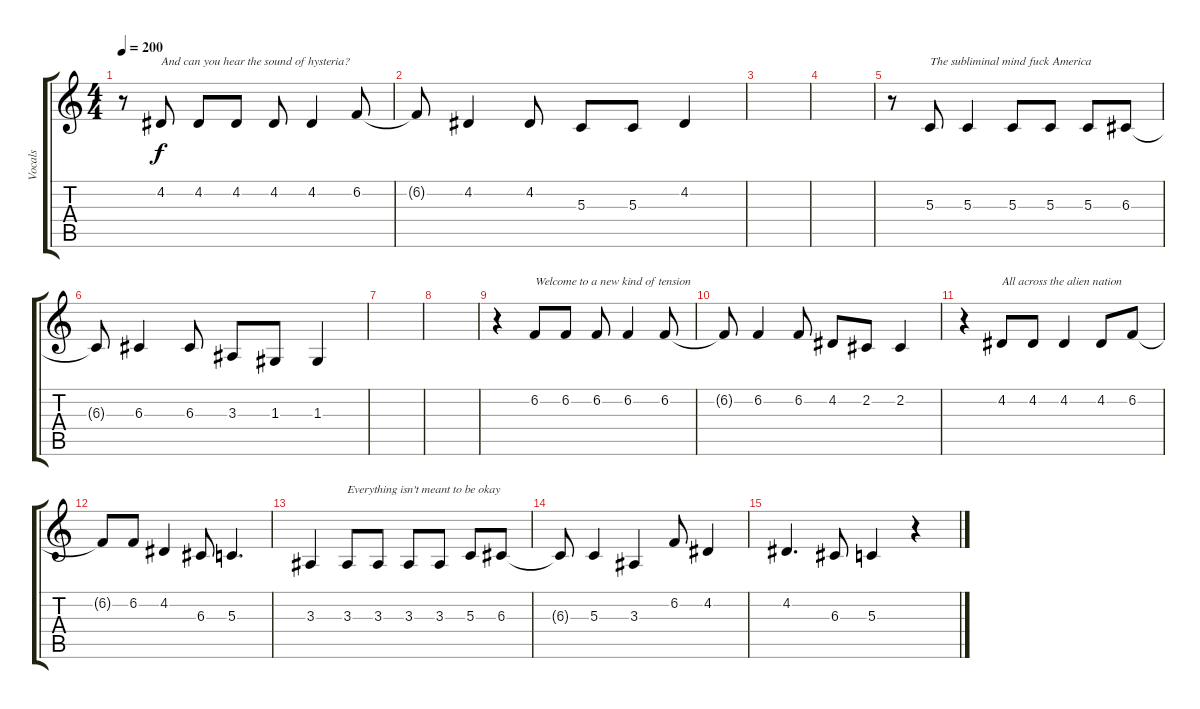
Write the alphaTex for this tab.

\track ("Vocals" "Vocals") {instrument tenorsax}
\staff {score tabs}
\tuning (E4 B3 G3 D3 A2 E2) {hide}
\ts (4 4)
\tempo 200
\clef g2
\ks c
r.8{dy f} 4.2.8{txt "And can you hear the sound of hysteria?"} 4.2.8 4.2.8 4.2.8 4.2.4 6.2.8 |
6.2{t}.8 4.2.4 4.2.8 5.3.8 5.3.8 4.2.4 |
|
|
r.8 5.3.8{txt "The subliminal mind fuck America"} 5.3.4 5.3.8 5.3.8 5.3.8 6.3.8 |
6.3{t}.8 6.3.4 6.3.8 3.3.8 1.3.8 1.3.4 |
|
|
r.4 6.2.8{txt "Welcome to a new kind of tension"} 6.2.8 6.2.8 6.2.4 6.2.8 |
6.2{t}.8 6.2.4 6.2.8 4.2.8 2.2.8 2.2.4 |
r.4 4.2.8{txt "All across the alien nation"} 4.2.8 4.2.4 4.2.8 6.2.8 |
6.2{t}.8 6.2.8 4.2.4 6.3.8 5.3.4{d} |
3.3.4 3.3.8{txt "Everything isn't meant to be okay"} 3.3.8 3.3.8 3.3.8 5.3.8 6.3.8 |
6.3{t}.8 5.3.4 3.3.4 6.2.8 4.2.4 |
4.2.4{d} 6.3.8 5.3.4 r.4
